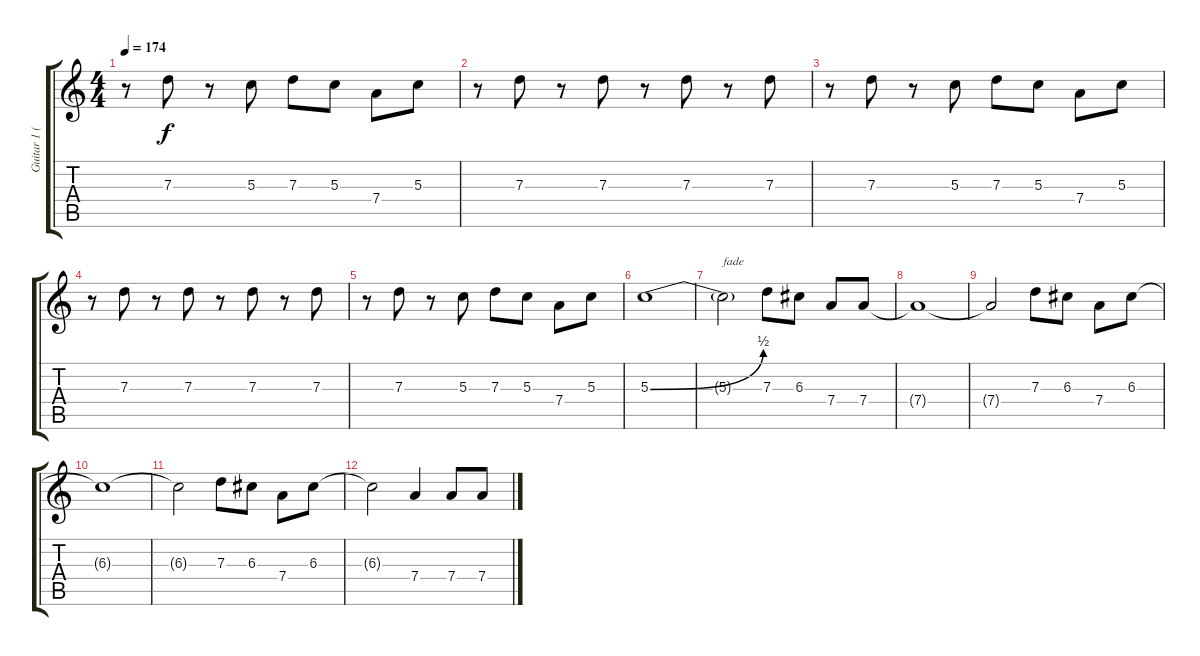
\track ("Guitar 1 (Light Dist.)" "Guitar 1 (") {instrument distortionguitar}
\staff {score tabs}
\tuning (E4 B3 G3 D3 A2 E2) {hide}
\ts (4 4)
\tempo 174
\clef g2
\ks c
r.8{dy f} 7.3.8 r.8 5.3.8 7.3.8 5.3.8 7.4.8 5.3.8 |
r.8 7.3.8 r.8 7.3.8 r.8 7.3.8 r.8 7.3.8 |
r.8 7.3.8 r.8 5.3.8 7.3.8 5.3.8 7.4.8 5.3.8 |
r.8 7.3.8 r.8 7.3.8 r.8 7.3.8 r.8 7.3.8 |
r.8 7.3.8 r.8 5.3.8 7.3.8 5.3.8 7.4.8 5.3.8 |
5.3{be (bend 0 0 60 2)}.1 |
5.3{t}.2{txt "fade"} 7.3.8 6.3.8 7.4.8 7.4.8 |
7.4{t}.1 |
7.4{t}.2 7.3.8 6.3.8 7.4.8 6.3.8 |
6.3{t}.1 |
6.3{t}.2 7.3.8 6.3.8 7.4.8 6.3.8 |
6.3{t}.2 7.4.4 7.4.8 7.4.8
